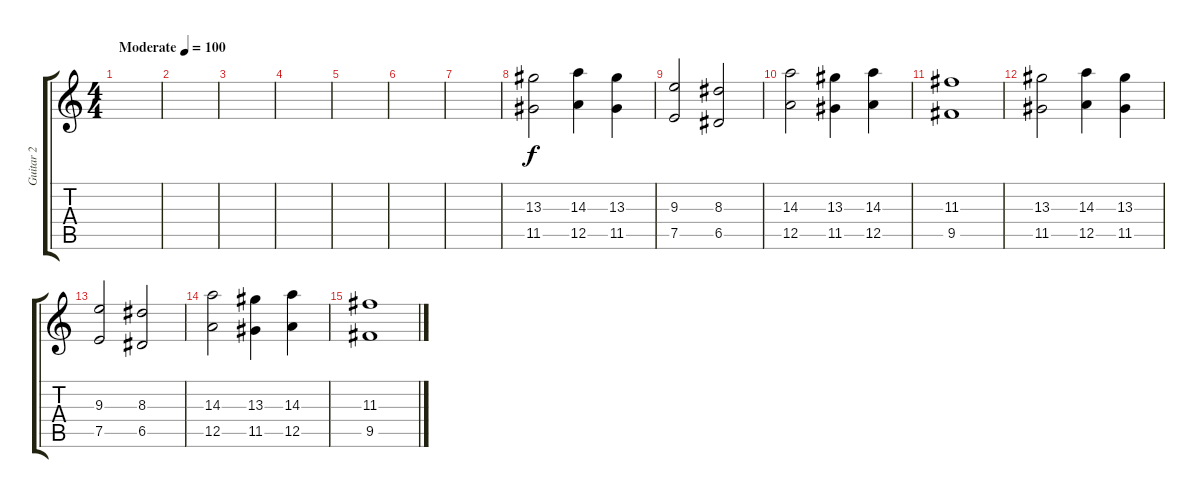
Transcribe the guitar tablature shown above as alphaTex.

\track ("Guitar 2" "Guitar 2") {instrument distortionguitar}
\staff {score tabs}
\tuning (E4 B3 G3 D3 A2 D2) {hide}
\ts (4 4)
\tempo (100 "Moderate")
\clef g2
\ks c
|
|
|
|
|
|
|
(13.3 11.5).2 (14.3 12.5).4 (13.3 11.5).4 |
(9.3 7.5).2 (8.3 6.5).2 |
(14.3 12.5).2 (13.3 11.5).4 (14.3 12.5).4 |
(11.3 9.5).1 |
(13.3 11.5).2 (14.3 12.5).4 (13.3 11.5).4 |
(9.3 7.5).2 (8.3 6.5).2 |
(14.3 12.5).2 (13.3 11.5).4 (14.3 12.5).4 |
(11.3 9.5).1
